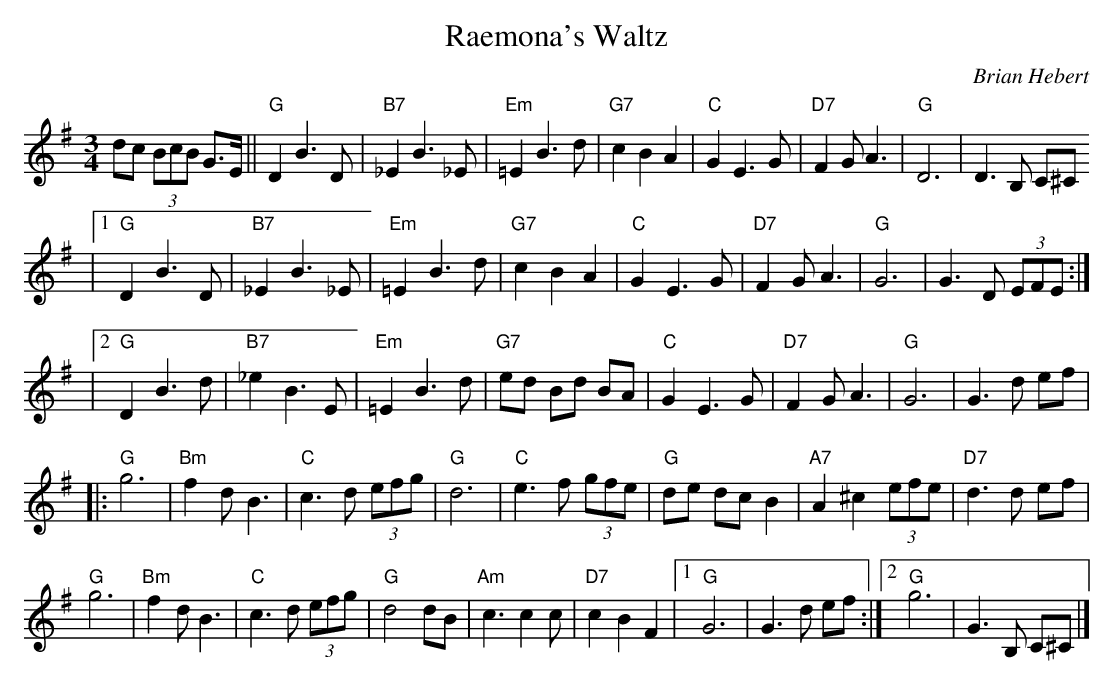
X:1
T:Raemona's Waltz
C:Brian Hebert
M:3/4
L:1/8
K:G
dc (3BcB G>E||"G"D2 B3D|"B7"_E2 B3_E|"Em"=E2 B3d|"G7"c2 B2 A2|"C"G2 E3G|"D7"F2 GA3|"G"D6|D3B, C^C
|1 "G"D2 B3D|"B7"_E2 B3_E|"Em"=E2 B3d|"G7"c2 B2 A2|"C"G2 E3G|"D7"F2 GA3|"G"G6|G3D (3EFE :|
|2 "G"D2 B3d|"B7"_e2 B3E|"Em"=E2 B3d|"G7"ed Bd BA|"C"G2 E3G|"D7"F2 GA3|"G"G6|G3d ef|
|:"G" g6|"Bm"f2 dB3|"C"c3d (3efg|"G"d6|"C"e3f (3gfe|"G"de dc B2|"A7"A2 ^c2 (3efe|"D7"d3d ef|
"G"g6|"Bm"f2 dB3|"C"c3d (3efg|"G"d4 dB|"Am"c3c2c|"D7"c2 B2 F2|1 "G"G6|G3d ef :|2 "G"g6|G3B, C^C|]
